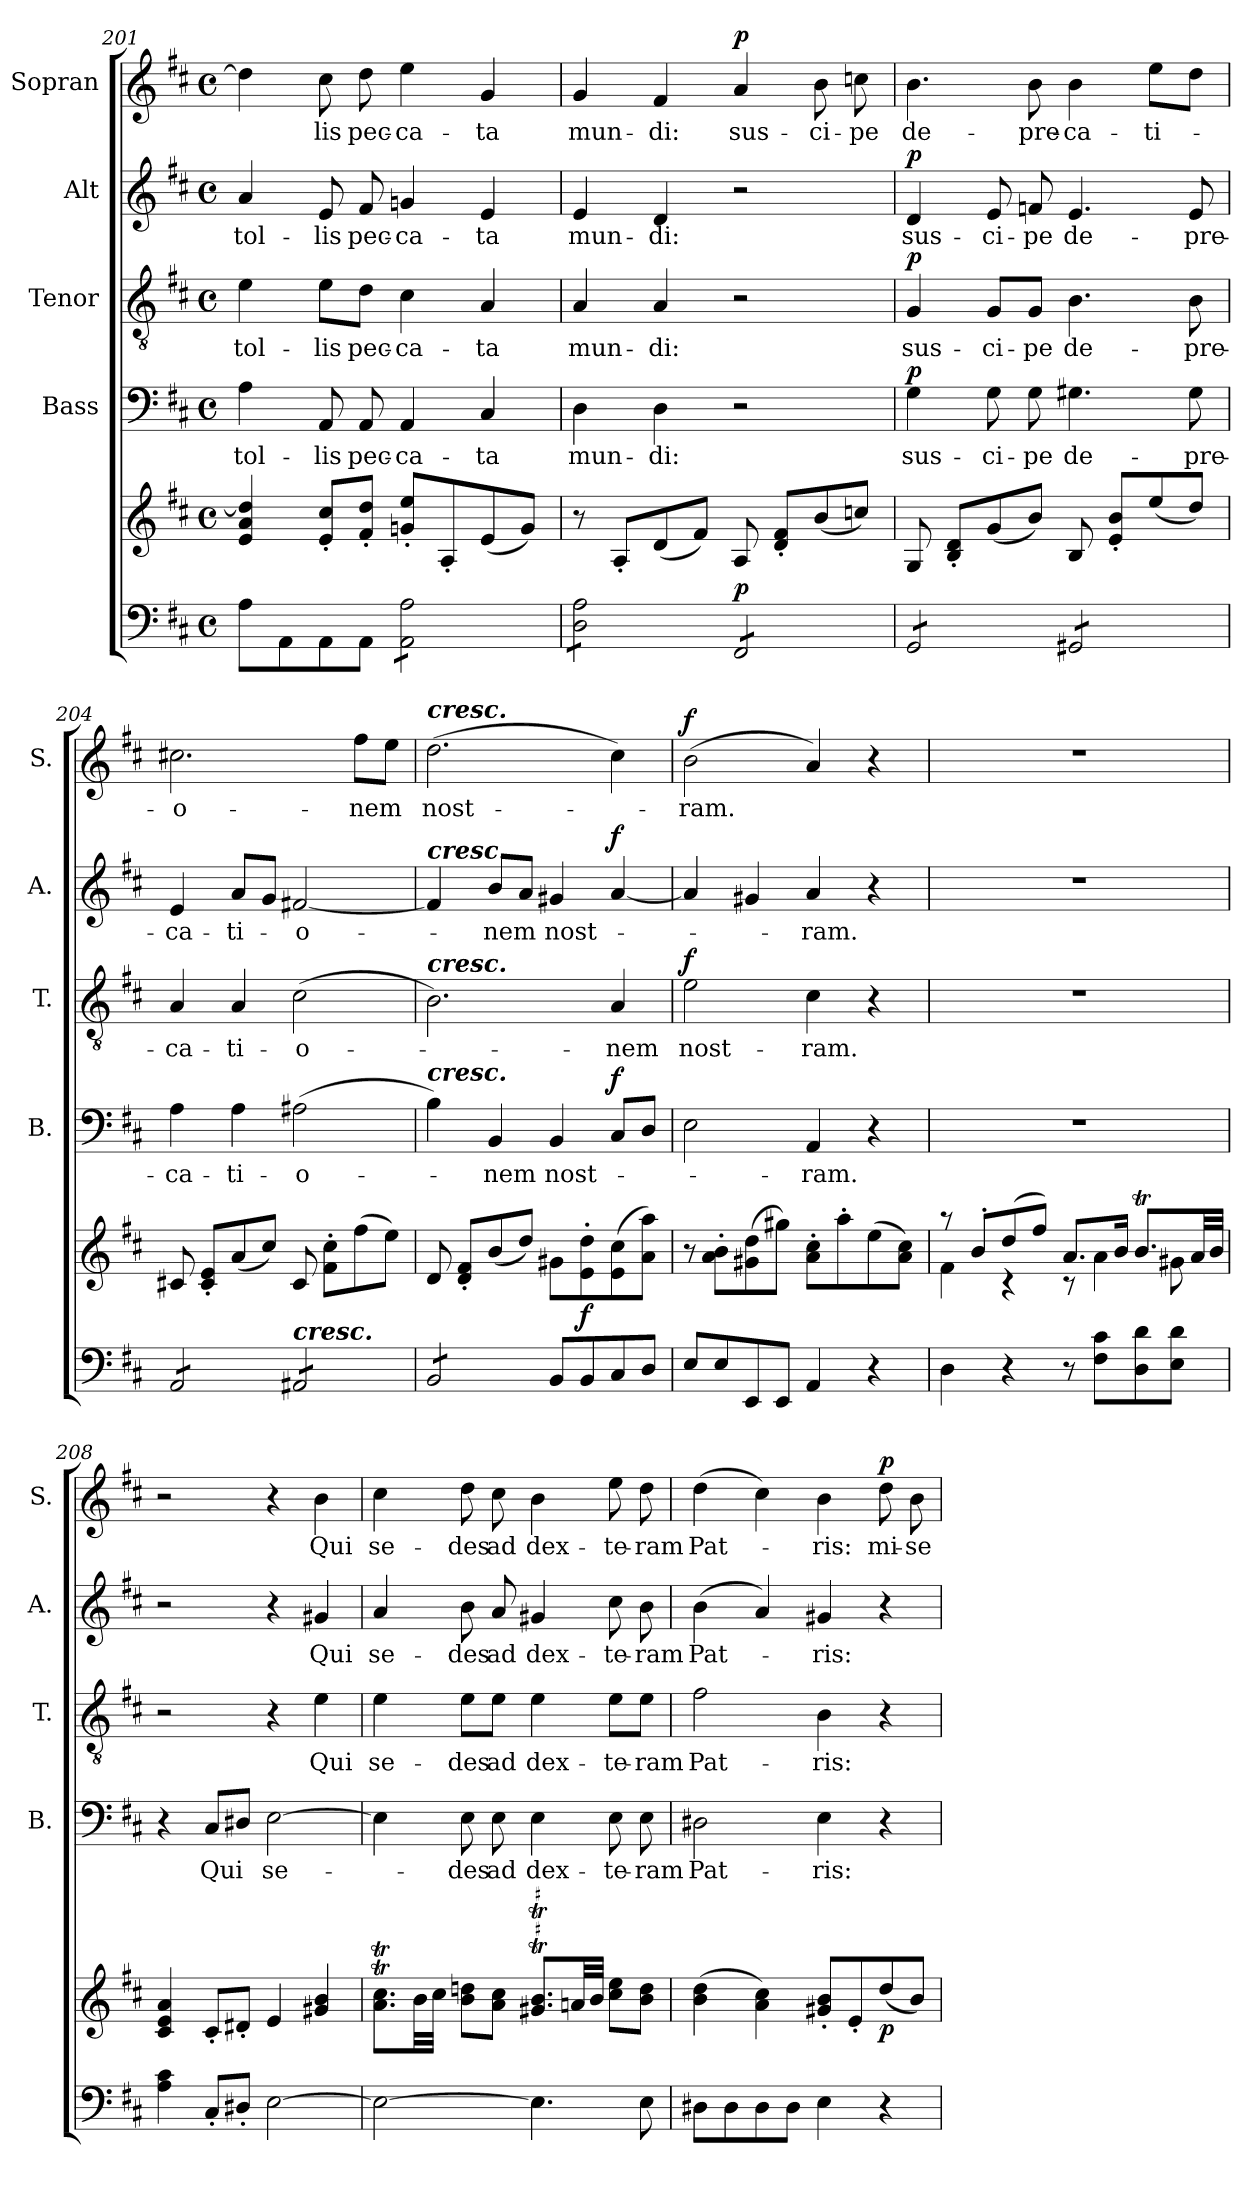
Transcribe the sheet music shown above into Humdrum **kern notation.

**kern	**kern	**dynam	**kern	**text	**dynam	**kern	**text	**dynam	**kern	**text	**dynam	**kern	**text	**dynam
*part5	*part5	*part5	*part4	*part4	*part4	*part3	*part3	*part3	*part2	*part2	*part2	*part1	*part1	*part1
*staff6	*staff5	*staff5/6	*staff4	*staff4	*staff4	*staff3	*staff3	*staff3	*staff2	*staff2	*staff2	*staff1	*staff1	*staff1
*	*	*	*I"Bass	*	*	*I"Tenor	*	*	*I"Alt	*	*	*I"Sopran	*	*
*	*	*	*I'B.	*	*	*I'T.	*	*	*I'A.	*	*	*I'S.	*	*
*clefF4	*clefG2	*	*clefF4	*	*	*clefGv2	*	*	*clefG2	*	*	*clefG2	*	*
*k[f#c#]	*k[f#c#]	*	*k[f#c#]	*	*	*k[f#c#]	*	*	*k[f#c#]	*	*	*k[f#c#]	*	*
*D:	*D:	*	*D:	*	*	*D:	*	*	*D:	*	*	*D:	*	*
*M4/4	*M4/4	*	*M4/4	*	*	*M4/4	*	*	*M4/4	*	*	*M4/4	*	*
*met(c)	*met(c)	*	*met(c)	*	*	*met(c)	*	*	*met(c)	*	*	*met(c)	*	*
=201	=201	=201	=201	=201	=201	=201	=201	=201	=201	=201	=201	=201	=201	=201
!	!	!	!	!LO:LY:b	!	!	!LO:LY:b	!	!	!LO:LY:b	!	!	!	!
8A\L	4e/ 4a/ 4dd/]	.	4A\	tol-	.	4e\	tol-	.	4a/	tol-	.	4dd\]	.	.
8AA\	.	.	.	.	.	.	.	.	.	.	.	.	.	.
!	!	!	!	!LO:LY:b	!	!	!LO:LY:b	!	!	!LO:LY:b	!	!	!LO:LY:b	!
8AA\	8e/'< 8cc#/'<L	.	8AA/	-lis	.	8e\L	-lis	.	8e/	-lis	.	8cc#\	-lis	.
!	!	!	!	!LO:LY:b	!	!	!LO:LY:b	!	!	!LO:LY:b	!	!	!LO:LY:b	!
8AA\J	8f#/'< 8dd/'<J	.	8AA/	pec-	.	8d\J	pec-	.	8f#/	pec-	.	8dd\	pec-	.
!	!	!	!	!LO:LY:b	!	!	!LO:LY:b	!	!	!LO:LY:b	!	!	!LO:LY:b	!
*tremolo	*	*	*	*	*	*	*	*	*	*	*	*	*	*
8AA\ 8A\L	8gn/'< 8ee/'<L	.	4AA/	-ca-	.	4c#\	-ca-	.	4gn/	-ca-	.	4ee\	-ca-	.
8AA\ 8A\	8A'</	.	.	.	.	.	.	.	.	.	.	.	.	.
!	!	!	!	!LO:LY:b	!	!	!LO:LY:b	!	!	!LO:LY:b	!	!	!LO:LY:b	!
8AA\ 8A\	(<8e/	.	4C#/	-ta	.	4A/	-ta	.	4e/	-ta	.	4g/	-ta	.
8AA\ 8A\J	8g/J)	.	.	.	.	.	.	.	.	.	.	.	.	.
=202	=202	=202	=202	=202	=202	=202	=202	=202	=202	=202	=202	=202	=202	=202
!	!	!	!	!LO:LY:b	!	!	!LO:LY:b	!	!	!LO:LY:b	!	!	!LO:LY:b	!
8D\ 8A\L	8r	.	4D\	mun-	.	4A/	mun-	.	4e/	mun-	.	4g/	mun-	.
8D\ 8A\	8A'</L	.	.	.	.	.	.	.	.	.	.	.	.	.
!	!	!	!	!LO:LY:b	!	!	!LO:LY:b	!	!	!LO:LY:b	!	!	!LO:LY:b	!
8D\ 8A\	(<8d/	.	4D\	-di:	.	4A/	-di:	.	4d/	-di:	.	4f#/	-di:	.
8D\ 8A\J	8f#/J)	.	.	.	.	.	.	.	.	.	.	.	.	.
!	!	!LO:DY:a=2	!	!	!	!	!	!	!	!	!	!	!LO:LY:b	!LO:DY:a
8FF#/L	8A/	p	2r	.	.	2r	.	.	2r	.	.	4a/	sus-	p
8FF#/	8d/'< 8f#/'<L	.	.	.	.	.	.	.	.	.	.	.	.	.
!	!	!	!	!	!	!	!	!	!	!	!	!	!LO:LY:b	!
8FF#/	(<8b/	.	.	.	.	.	.	.	.	.	.	8b\	-ci-	.
!	!	!	!	!	!	!	!	!	!	!	!	!	!LO:LY:b	!
8FF#/J	8ccn/J)	.	.	.	.	.	.	.	.	.	.	8ccn\	-pe	.
!!LO:LB:g=z
=203	=203	=203	=203	=203	=203	=203	=203	=203	=203	=203	=203	=203	=203	=203
!	!	!	!	!LO:LY:b	!LO:DY:a	!	!LO:LY:b	!LO:DY:a	!	!LO:LY:b	!LO:DY:a	!	!LO:LY:b	!
8GG/L	8G/	.	4G\	sus-	p	4G/	sus-	p	4d/	sus-	p	4.b\	de-	.
8GG/	8B/'< 8d/'<L	.	.	.	.	.	.	.	.	.	.	.	.	.
!	!	!	!	!LO:LY:b	!	!	!LO:LY:b	!	!	!LO:LY:b	!	!	!	!
8GG/	(<8g/	.	8G\	-ci-	.	8G/L	-ci-	.	8e/	-ci-	.	.	.	.
!	!	!	!	!LO:LY:b	!	!	!LO:LY:b	!	!	!LO:LY:b	!	!	!LO:LY:b	!
8GG/J	8b/J)	.	8G\	-pe	.	8G/J	-pe	.	8fn/	-pe	.	8b\	-pre-	.
!	!	!	!	!LO:LY:b	!	!	!LO:LY:b	!	!	!LO:LY:b	!	!	!LO:LY:b	!
8GG#X/L	8B/	.	4.G#X\	de-	.	4.B\	de-	.	4.e/	de-	.	4b\	-ca-	.
8GG#X/	8e/'< 8b/'<L	.	.	.	.	.	.	.	.	.	.	.	.	.
!	!	!	!	!	!	!	!	!	!	!	!	!	!LO:LY:b	!
8GG#X/	(<8ee/	.	.	.	.	.	.	.	.	.	.	8ee\L	-ti-	.
!	!	!	!	!LO:LY:b	!	!	!LO:LY:b	!	!	!LO:LY:b	!	!	!	!
8GG#X/J	8dd/J)	.	8G#\	-pre-	.	8B\	-pre-	.	8e/	-pre-	.	8dd\J	.	.
=204	=204	=204	=204	=204	=204	=204	=204	=204	=204	=204	=204	=204	=204	=204
!	!	!	!	!LO:LY:b	!	!	!LO:LY:b	!	!	!LO:LY:b	!	!	!LO:LY:b	!
8AA/L	8c#X/	.	4A\	-ca-	.	4A/	-ca-	.	4e/	-ca-	.	2.cc#X\	-o-	.
8AA/	8c#/'< 8e/'<L	.	.	.	.	.	.	.	.	.	.	.	.	.
!	!	!	!	!LO:LY:b	!	!	!LO:LY:b	!	!	!LO:LY:b	!	!	!	!
8AA/	(<8a/	.	4A\	-ti-	.	4A/	-ti-	.	8a/L	-ti-	.	.	.	.
8AA/J	8cc#/J)	.	.	.	.	.	.	.	8g/J	.	.	.	.	.
!LO:TX:a:Bi:t=cresc.	!	!	!	!	!	!	!	!	!	!	!	!	!	!
!	!	!	!	!LO:LY:b	!	!	!LO:LY:b	!	!	!LO:LY:b	!	!	!	!
8AA#X/L	8c#/	.	(>2A#X\	-o-	.	(>2c#\	-o-	.	[2f#X/	-o-	.	.	.	.
8AA#X/	8f#\'> 8cc#\'>L	.	.	.	.	.	.	.	.	.	.	.	.	.
!	!	!	!	!	!	!	!	!	!	!	!	!	!LO:LY:b	!
8AA#X/	(>8ff#\	.	.	.	.	.	.	.	.	.	.	8ff#\L	-nem	.
8AA#X/J	8ee\J)	.	.	.	.	.	.	.	.	.	.	8ee\J	.	.
=205	=205	=205	=205	=205	=205	=205	=205	=205	=205	=205	=205	=205	=205	=205
!	!	!	!	!	!	!	!	!	!	!	!	!LO:TX:a:Bi:t=cresc.	!	!
!	!	!	!	!	!	!	!	!	!LO:TX:a:Bi:t=cresc.	!	!	!	!	!
!	!	!	!	!	!	!LO:TX:a:Bi:t=cresc.	!	!	!	!	!	!	!	!
!	!	!	!LO:TX:a:Bi:t=cresc.	!	!	!	!	!	!	!	!	!	!	!
!	!	!	!	!	!	!	!	!	!	!	!	!	!LO:LY:b	!
8BB/L	8d/	.	4B\)	.	.	2.B\)	.	.	4f#/]	.	.	(>2.dd\	nost-	.
8BB/	8d/'< 8f#/'<L	.	.	.	.	.	.	.	.	.	.	.	.	.
!	!	!	!	!LO:LY:b	!	!	!	!	!	!LO:LY:b	!	!	!	!
8BB/	(<8b/	.	4BB/	-nem	.	.	.	.	8b/L	-nem	.	.	.	.
8BB/J	8dd/J)	.	.	.	.	.	.	.	8a/J	.	.	.	.	.
*Xtremolo	*	*	*	*	*	*	*	*	*	*	*	*	*	*
!	!	!	!	!LO:LY:b	!	!	!	!	!	!LO:LY:b	!	!	!	!
8BB/L	8g#X\L	.	4BB/	nost-	.	.	.	.	4g#X/	nost-	.	.	.	.
!	!	!LO:DY:b	!	!	!	!	!	!	!	!	!	!	!	!
8BB/	8e\'> 8dd\'>	f	.	.	.	.	.	.	.	.	.	.	.	.
!	!	!	!	!	!LO:DY:a	!	!LO:LY:b	!	!	!	!LO:DY:a	!	!	!
8C#/	(>8e\ 8cc#\	.	8C#/L	.	f	4A/	-nem	.	[4a/	.	f	4cc#\)	.	.
8D/J	8a\ 8aa\J)	.	8D/J	.	.	.	.	.	.	.	.	.	.	.
=206	=206	=206	=206	=206	=206	=206	=206	=206	=206	=206	=206	=206	=206	=206
!	!	!	!	!	!	!	!LO:LY:b	!LO:DY:a	!	!	!	!	!LO:LY:b	!LO:DY:a
8E/L	8r	.	2E\	.	.	2e\	nost-	f	4a/]	.	.	(>2b\	-ram.	f
8E/	8a\'> 8b\'>L	.	.	.	.	.	.	.	.	.	.	.	.	.
8EE/	(>8g#X\ 8dd\	.	.	.	.	.	.	.	4g#X/	.	.	.	.	.
8EE/J	8gg#X\J)	.	.	.	.	.	.	.	.	.	.	.	.	.
!	!	!	!	!LO:LY:b	!	!	!LO:LY:b	!	!	!LO:LY:b	!	!	!	!
4AA/	8a\'> 8cc#\'>L	.	4AA/	-ram.	.	4c#\	-ram.	.	4a/	-ram.	.	4a/)	.	.
.	8aa'>\	.	.	.	.	.	.	.	.	.	.	.	.	.
4r	(>8ee\	.	4r	.	.	4r	.	.	4r	.	.	4r	.	.
.	8a\ 8cc#\J)	.	.	.	.	.	.	.	.	.	.	.	.	.
=207	=207	=207	=207	=207	=207	=207	=207	=207	=207	=207	=207	=207	=207	=207
*	*^	*	*	*	*	*	*	*	*	*	*	*	*	*
4D\	8raa	4f#\	.	1r	.	.	1r	.	.	1r	.	.	1r	.	.
.	8b'>/L	.	.	.	.	.	.	.	.	.	.	.	.	.	.
4r	(>8dd/	4rc	.	.	.	.	.	.	.	.	.	.	.	.	.
.	8ff#/J)	.	.	.	.	.	.	.	.	.	.	.	.	.	.
8r	8.a/L	8rc	.	.	.	.	.	.	.	.	.	.	.	.	.
8F#\ 8c#\L	.	4a\	.	.	.	.	.	.	.	.	.	.	.	.	.
.	16b/Jk	.	.	.	.	.	.	.	.	.	.	.	.	.	.
8D\ 8d\	8.bT/L	.	.	.	.	.	.	.	.	.	.	.	.	.	.
8E\ 8d\J	.	8g#X\	.	.	.	.	.	.	.	.	.	.	.	.	.
.	32a/LL	.	.	.	.	.	.	.	.	.	.	.	.	.	.
.	32b/JJJ	.	.	.	.	.	.	.	.	.	.	.	.	.	.
*	*v	*v	*	*	*	*	*	*	*	*	*	*	*	*	*
!!LO:PB:g=z
=208	=208	=208	=208	=208	=208	=208	=208	=208	=208	=208	=208	=208	=208	=208
4A\ 4c#\	4c#/ 4e/ 4a/	.	4r	.	.	2r	.	.	2r	.	.	2r	.	.
!	!	!	!	!LO:LY:b	!	!	!	!	!	!	!	!	!	!
8C#'</L	8c#'</L	.	8C#/L	Qui	.	.	.	.	.	.	.	.	.	.
8D#X'</J	8d#X'</J	.	8D#X/J	.	.	.	.	.	.	.	.	.	.	.
!	!	!	!	!LO:LY:b	!	!	!	!	!	!	!	!	!	!
[2E\	4e/	.	[2E\	se-	.	4r	.	.	4r	.	.	4r	.	.
!	!	!	!	!	!	!	!LO:LY:b	!	!	!LO:LY:b	!	!	!LO:LY:b	!
.	4g#X/ 4b/	.	.	.	.	4e\	Qui	.	4g#X/	Qui	.	4b\	Qui	.
=209	=209	=209	=209	=209	=209	=209	=209	=209	=209	=209	=209	=209	=209	=209
!	!	!	!	!	!	!	!LO:LY:b	!	!	!LO:LY:b	!	!	!LO:LY:b	!
2E\_	8.a\T 8.cc#\TL	.	4E\]	.	.	4e\	se-	.	4a/	se-	.	4cc#\	se-	.
.	32b\LL	.	.	.	.	.	.	.	.	.	.	.	.	.
.	32cc#\JJJ	.	.	.	.	.	.	.	.	.	.	.	.	.
!	!	!	!	!LO:LY:b	!	!	!LO:LY:b	!	!	!LO:LY:b	!	!	!LO:LY:b	!
.	8b\ 8dd\L	.	8E\	-des	.	8e\L	-des	.	8b\	-des	.	8dd\	-des	.
!	!	!	!	!LO:LY:b	!	!	!LO:LY:b	!	!	!LO:LY:b	!	!	!LO:LY:b	!
.	8a\ 8cc#\J	.	8E\	ad	.	8e\J	ad	.	8a/	ad	.	8cc#\	ad	.
!	!	!	!	!LO:LY:b	!	!	!LO:LY:b	!	!	!LO:LY:b	!	!	!LO:LY:b	!
4.E\]	8.g#X/T 8.b/TL	.	4E\	dex-	.	4e\	dex-	.	4g#X/	dex-	.	4b\	dex-	.
.	32a/LL	.	.	.	.	.	.	.	.	.	.	.	.	.
.	32b/JJJ	.	.	.	.	.	.	.	.	.	.	.	.	.
!	!	!	!	!LO:LY:b	!	!	!LO:LY:b	!	!	!LO:LY:b	!	!	!LO:LY:b	!
.	8cc#\ 8ee\L	.	8E\	-te-	.	8e\L	-te-	.	8cc#\	-te-	.	8ee\	-te-	.
!	!	!	!	!LO:LY:b	!	!	!LO:LY:b	!	!	!LO:LY:b	!	!	!LO:LY:b	!
8E\	8b\ 8dd\J	.	8E\	-ram	.	8e\J	-ram	.	8b\	-ram	.	8dd\	-ram	.
=210	=210	=210	=210	=210	=210	=210	=210	=210	=210	=210	=210	=210	=210	=210
!	!	!	!	!LO:LY:b	!	!	!LO:LY:b	!	!	!LO:LY:b	!	!	!LO:LY:b	!
8D#X\L	(>4b\ 4dd\	.	2D#X\	Pat-	.	2f#\	Pat-	.	(>4b\	Pat-	.	(>4dd\	Pat-	.
8D#\	.	.	.	.	.	.	.	.	.	.	.	.	.	.
8D#\	4a\ 4cc#\)	.	.	.	.	.	.	.	4a/)	.	.	4cc#\)	.	.
8D#\J	.	.	.	.	.	.	.	.	.	.	.	.	.	.
!	!	!	!	!LO:LY:b	!	!	!LO:LY:b	!	!	!LO:LY:b	!	!	!LO:LY:b	!
4E\	8g#X/'< 8b/'<L	.	4E\	-ris:	.	4B\	-ris:	.	4g#X/	-ris:	.	4b\	-ris:	.
.	8e'</	.	.	.	.	.	.	.	.	.	.	.	.	.
!	!	!LO:DY:b	!	!	!	!	!	!	!	!	!	!	!LO:LY:b	!LO:DY:a
4r	(<8dd/	p	4r	.	.	4r	.	.	4r	.	.	8dd\	mi-	p
!	!	!	!	!	!	!	!	!	!	!	!	!	!LO:LY:b	!
.	8b/J)	.	.	.	.	.	.	.	.	.	.	8b\	-se-	.
=	=	=	=	=	=	=	=	=	=	=	=	=	=	=
*-	*-	*-	*-	*-	*-	*-	*-	*-	*-	*-	*-	*-	*-	*-
